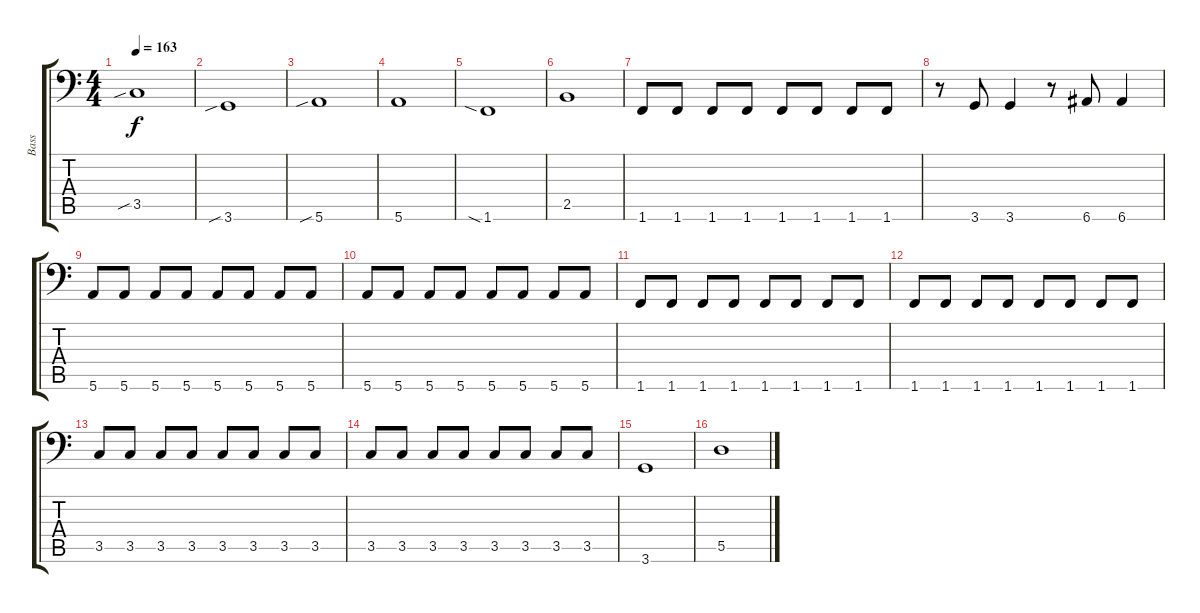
\track ("Bass" "Bass") {instrument electricbassfinger}
\staff {score tabs}
\tuning (E3 B2 G2 D2 A1 E1) {hide}
\ts (4 4)
\tempo 163
\clef f4
\ks c
3.5{sib}.1{dy f} |
3.6{sib}.1 |
5.6{sib}.1 |
5.6.1 |
1.6{sia}.1 |
2.5.1 |
1.6.8 1.6.8 1.6.8 1.6.8 1.6.8 1.6.8 1.6.8 1.6.8 |
r.8 3.6.8 3.6.4 r.8 6.6.8 6.6.4 |
5.6.8 5.6.8 5.6.8 5.6.8 5.6.8 5.6.8 5.6.8 5.6.8 |
5.6.8 5.6.8 5.6.8 5.6.8 5.6.8 5.6.8 5.6.8 5.6.8 |
1.6.8 1.6.8 1.6.8 1.6.8 1.6.8 1.6.8 1.6.8 1.6.8 |
1.6.8 1.6.8 1.6.8 1.6.8 1.6.8 1.6.8 1.6.8 1.6.8 |
3.5.8 3.5.8 3.5.8 3.5.8 3.5.8 3.5.8 3.5.8 3.5.8 |
3.5.8 3.5.8 3.5.8 3.5.8 3.5.8 3.5.8 3.5.8 3.5.8 |
3.6.1 |
5.5.1
